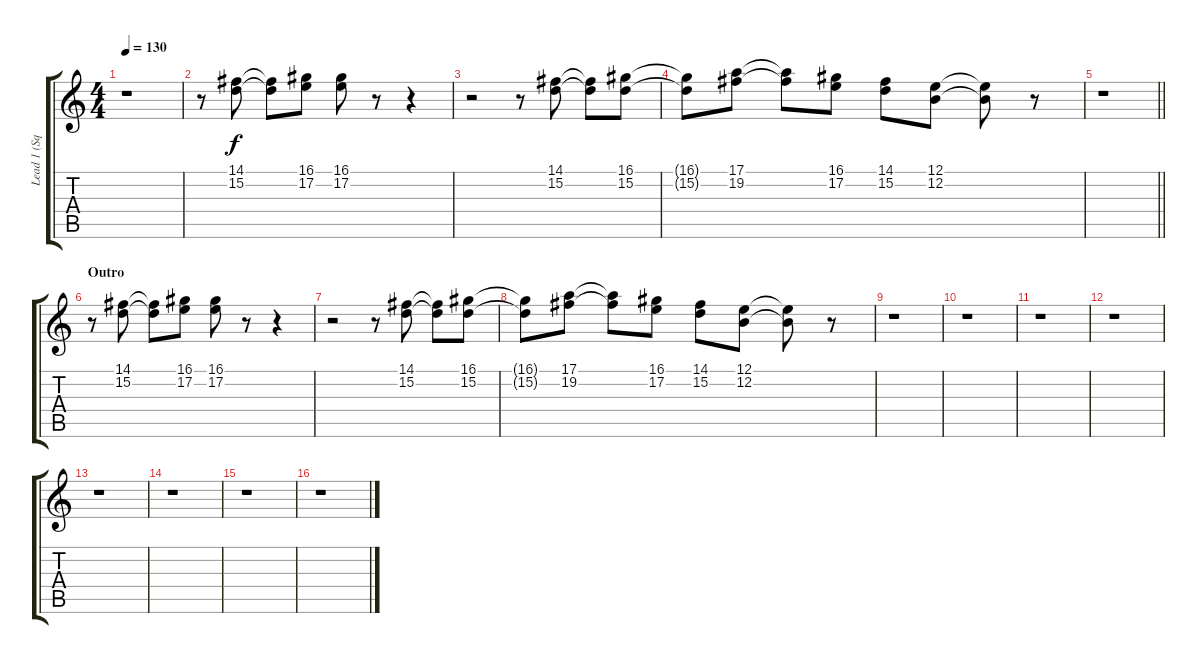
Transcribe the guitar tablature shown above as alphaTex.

\track ("Lead 1 (Square)" "Lead 1 (Sq") {instrument lead1square}
\staff {score tabs}
\tuning (E4 B3 G3 D3 A2 E2) {hide}
\ts (4 4)
\tempo 130
\clef g2
\ks c
r.1{dy f} |
r.8 (14.1 15.2).8 (14.1{t} 15.2{t}).8 (16.1 17.2).8 (16.1 17.2).8 r.8 r.4 |
r.2 r.8 (14.1 15.2).8 (14.1{t} 15.2{t}).8 (16.1 15.2).8 |
(16.1{t} 15.2{t}).8 (17.1 19.2).8 (17.1{t} 19.2{t}).8 (16.1 17.2).8 (14.1 15.2).8 (12.1 12.2).8 (12.1{t} 12.2{t}).8 r.8 |
\barLineRight lightlight
r.1 |
\section ("" "Outro")
r.8 (14.1 15.2).8 (14.1{t} 15.2{t}).8 (16.1 17.2).8 (16.1 17.2).8 r.8 r.4 |
r.2 r.8 (14.1 15.2).8 (14.1{t} 15.2{t}).8 (16.1 15.2).8 |
(16.1{t} 15.2{t}).8 (17.1 19.2).8 (17.1{t} 19.2{t}).8 (16.1 17.2).8 (14.1 15.2).8 (12.1 12.2).8 (12.1{t} 12.2{t}).8 r.8 |
r.1 |
r.1 |
r.1 |
r.1 |
r.1 |
r.1 |
r.1 |
r.1
